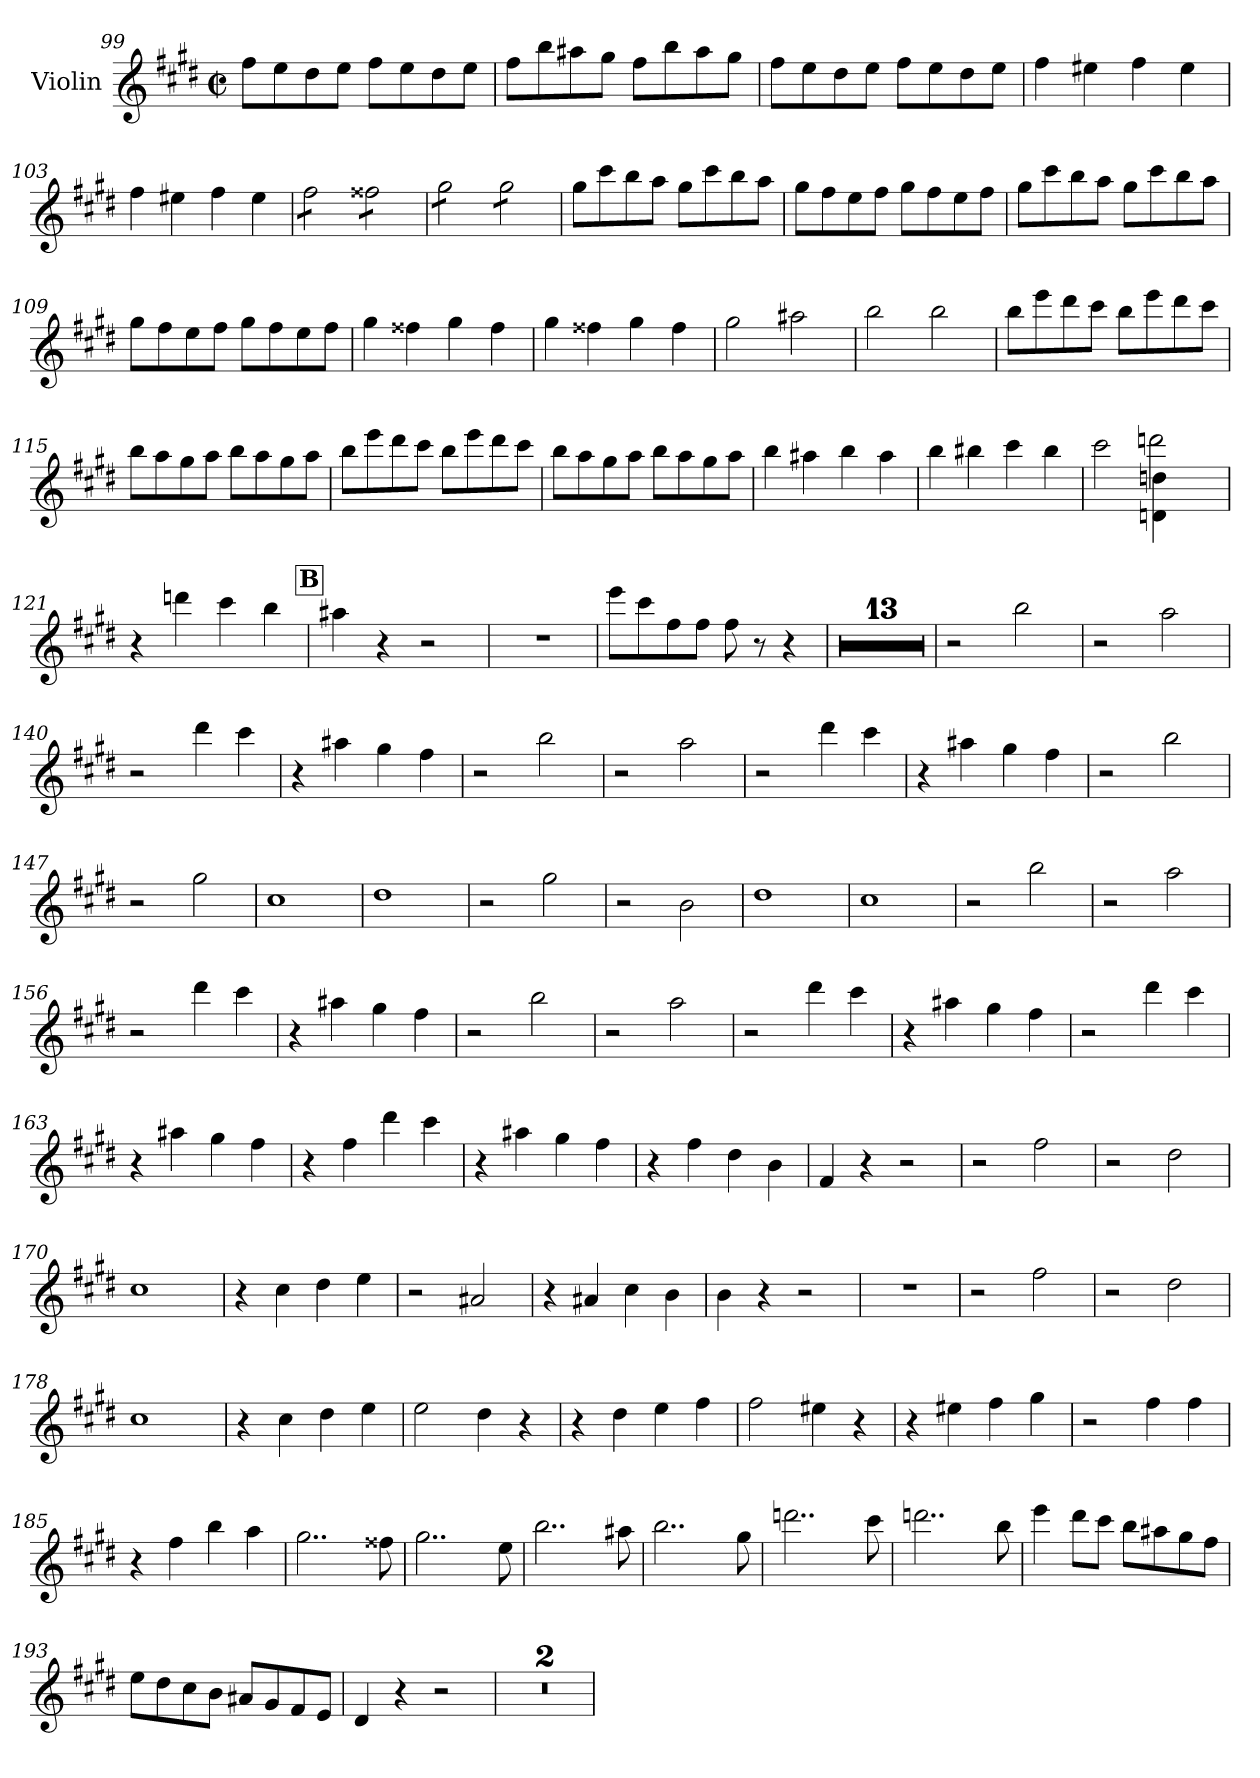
**kern
*part1
*staff1
*I"Violin
*I'Vln.
!!LO:LB:g=z
*clefG2
*k[f#c#g#d#]
*M2/2
*met(c|)
=99
8ff#\L
8ee\
8dd#\
8ee\J
8ff#\L
8ee\
8dd#\
8ee\J
=100
8ff#\L
8bb\
8aa#X\
8gg#\J
8ff#\L
8bb\
8aa#\
8gg#\J
=101
8ff#\L
8ee\
8dd#\
8ee\J
8ff#\L
8ee\
8dd#\
8ee\J
=102
4ff#\
4ee#X\
4ff#\
4ee#\
=103
4ff#\
4ee#X\
4ff#\
4ee#\
!!LO:LB:g=z
=104
*tremolo
8ff#\L
8ff#\
8ff#\
8ff#\J
8ff##X\L
8ff##X\
8ff##X\
8ff##X\J
=105
8gg#\L
8gg#\
8gg#\
8gg#\J
8gg#\L
8gg#\
8gg#\
8gg#\J
*Xtremolo
=106
8gg#\L
8ccc#\
8bb\
8aa\J
8gg#\L
8ccc#\
8bb\
8aa\J
=107
8gg#\L
8ff#\
8ee\
8ff#\J
8gg#\L
8ff#\
8ee\
8ff#\J
=108
8gg#\L
8ccc#\
8bb\
8aa\J
8gg#\L
8ccc#\
8bb\
8aa\J
!!LO:LB:g=z
=109
8gg#\L
8ff#\
8ee\
8ff#\J
8gg#\L
8ff#\
8ee\
8ff#\J
=110
4gg#\
4ff##X\
4gg#\
4ff##\
=111
4gg#\
4ff##X\
4gg#\
4ff##\
=112
2gg#\
2aa#X\
=113
2bb\
2bb\
=114
8bb\L
8eee\
8ddd#\
8ccc#\J
8bb\L
8eee\
8ddd#\
8ccc#\J
!!LO:LB:g=z
=115
8bb\L
8aa\
8gg#\
8aa\J
8bb\L
8aa\
8gg#\
8aa\J
=116
8bb\L
8eee\
8ddd#\
8ccc#\J
8bb\L
8eee\
8ddd#\
8ccc#\J
=117
8bb\L
8aa\
8gg#\
8aa\J
8bb\L
8aa\
8gg#\
8aa\J
=118
4bb\
4aa#X\
4bb\
4aa#\
=119
4bb\
4bb#X\
4ccc#\
4bb#\
!!LO:LB:g=z
=120
*^
2ccc#\	2ryy
4dn\ 4ddn\	2dddn\
4reyy	.
*v	*v
=121
4r
4dddn\
4ccc#\
4bb\
!!LO:REH:place=s1:a:B:fs=14:t=B
=122
4aa#X\
4r
2r
=123
1r
=124
8eee\L
8ccc#\
8ff#\
8ff#\J
8ff#\
8r
4r
=125
1r
=126
1r
=127
1r
!!LO:LB:g=z
=128
1r
=129
1r
=130
1r
=131
1r
=132
1r
=133
1r
=134
1r
=135
1r
=136
1r
=137
1r
=138
2r
2bb\
!!LO:LB:g=z
=139
2r
2aa\
=140
2r
4ddd#\
4ccc#\
=141
4r
4aa#X\
4gg#\
4ff#\
=142
2r
2bb\
=143
2r
2aa\
=144
2r
4ddd#\
4ccc#\
=145
4r
4aa#X\
4gg#\
4ff#\
=146
2r
2bb\
=147
2r
2gg#\
!!LO:LB:g=z
=148
1cc#
=149
1dd#
=150
2r
2gg#\
=151
2r
2b\
=152
1dd#
=153
1cc#
=154
2r
2bb\
=155
2r
2aa\
=156
2r
4ddd#\
4ccc#\
=157
4r
4aa#X\
4gg#\
4ff#\
!!LO:LB:g=z
=158
2r
2bb\
=159
2r
2aa\
=160
2r
4ddd#\
4ccc#\
=161
4r
4aa#X\
4gg#\
4ff#\
=162
2r
4ddd#\
4ccc#\
=163
4r
4aa#X\
4gg#\
4ff#\
=164
4r
4ff#\
4ddd#\
4ccc#\
=165
4r
4aa#X\
4gg#\
4ff#\
!!LO:LB:g=z
=166
4r
4ff#\
4dd#\
4b\
=167
4f#/
4r
2r
=168
2r
2ff#\
=169
2r
2dd#\
=170
1cc#
=171
4r
4cc#\
4dd#\
4ee\
=172
2r
2a#X/
=173
4r
4a#X/
4cc#\
4b\
!!LO:LB:g=z
=174
4b\
4r
2r
=175
1r
=176
2r
2ff#\
=177
2r
2dd#\
=178
1cc#
=179
4r
4cc#\
4dd#\
4ee\
=180
2ee\
4dd#\
4r
=181
4r
4dd#\
4ee\
4ff#\
=182
2ff#\
4ee#X\
4r
!!LO:LB:g=z
=183
4r
4ee#X\
4ff#\
4gg#\
=184
2r
4ff#\
4ff#\
=185
4r
4ff#\
4bb\
4aa\
=186
2..gg#\
8ff##X\
=187
2..gg#\
8ee\
=188
2..bb\
8aa#X\
=189
2..bb\
8gg#\
=190
2..dddn\
8ccc#\
!!LO:LB:g=z
=191
2..dddn\
8bb\
=192
4eee\
8ddd#\L
8ccc#\J
8bb\L
8aa#X\
8gg#\
8ff#\J
=193
8ee\L
8dd#\
8cc#\
8b\J
8a#X/L
8g#/
8f#/
8e/J
=194
4d#/
4r
2r
=195
1r
=196
1r
=
*-
